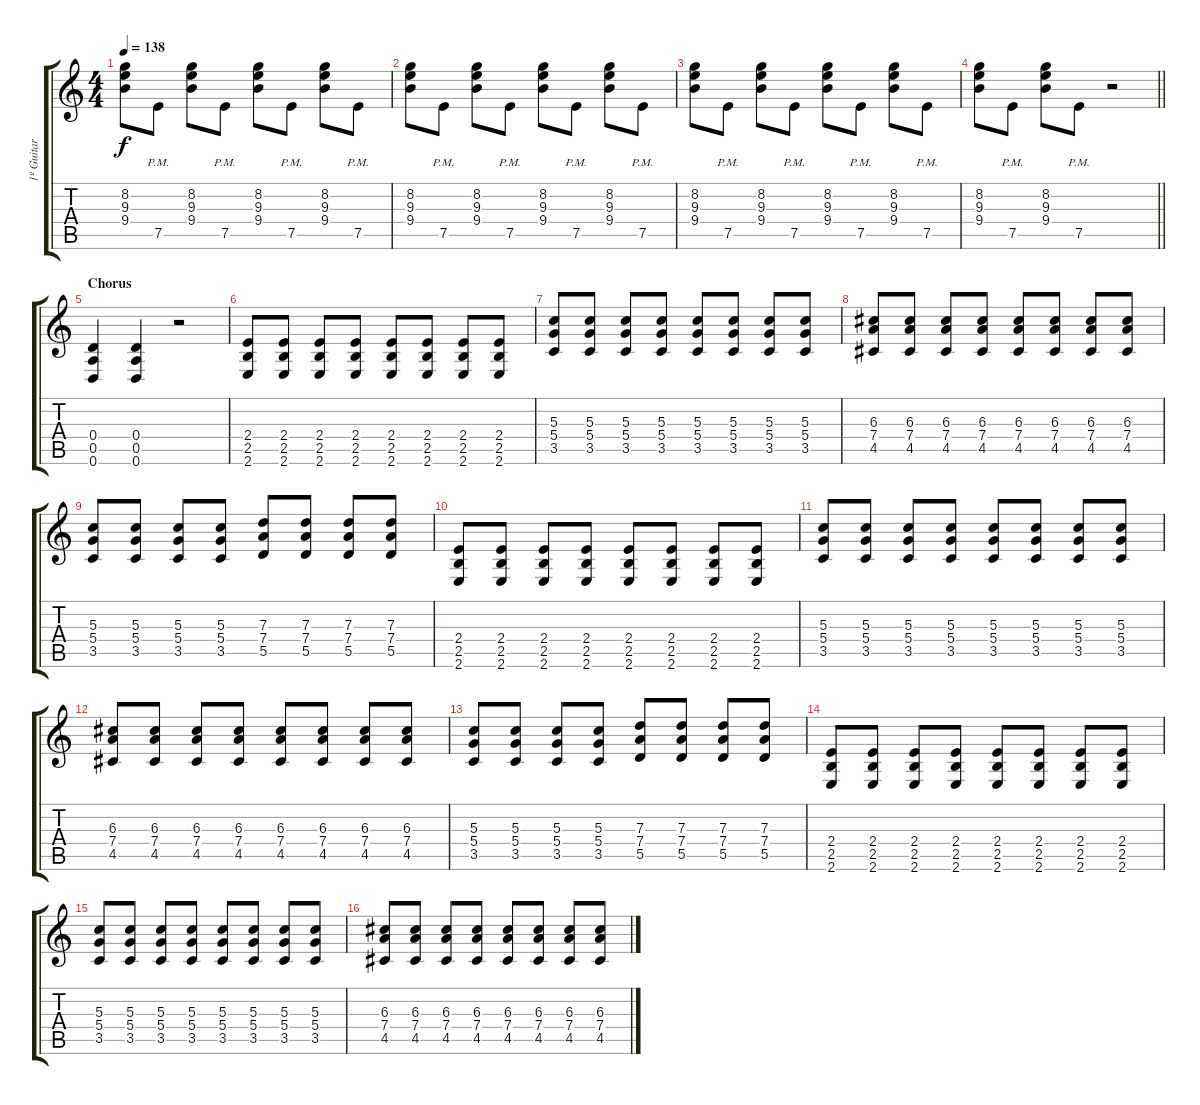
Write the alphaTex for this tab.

\track ("1º Guitar" "1º Guitar") {instrument distortionguitar}
\staff {score tabs}
\tuning (E4 B3 G3 D3 A2 D2) {hide}
\ts (4 4)
\tempo 138
\clef g2
\ks c
(8.2 9.3 9.4).8{dy f} 7.5{pm}.8 (8.2 9.3 9.4).8 7.5{pm}.8 (8.2 9.3 9.4).8 7.5{pm}.8 (8.2 9.3 9.4).8 7.5{pm}.8 |
(8.2 9.3 9.4).8 7.5{pm}.8 (8.2 9.3 9.4).8 7.5{pm}.8 (8.2 9.3 9.4).8 7.5{pm}.8 (8.2 9.3 9.4).8 7.5{pm}.8 |
(8.2 9.3 9.4).8 7.5{pm}.8 (8.2 9.3 9.4).8 7.5{pm}.8 (8.2 9.3 9.4).8 7.5{pm}.8 (8.2 9.3 9.4).8 7.5{pm}.8 |
\barLineRight lightlight
(8.2 9.3 9.4).8 7.5{pm}.8 (8.2 9.3 9.4).8 7.5{pm}.8 r.2 |
\section ("" "Chorus")
(0.4 0.5 0.6).4{volume 13} (0.4 0.5 0.6).4 r.2 |
(2.4 2.5 2.6).8 (2.4 2.5 2.6).8 (2.4 2.5 2.6).8 (2.4 2.5 2.6).8 (2.4 2.5 2.6).8 (2.4 2.5 2.6).8 (2.4 2.5 2.6).8 (2.4 2.5 2.6).8 |
(5.3 5.4 3.5).8 (5.3 5.4 3.5).8 (5.3 5.4 3.5).8 (5.3 5.4 3.5).8 (5.3 5.4 3.5).8 (5.3 5.4 3.5).8 (5.3 5.4 3.5).8 (5.3 5.4 3.5).8 |
(6.3 7.4 4.5).8 (6.3 7.4 4.5).8 (6.3 7.4 4.5).8 (6.3 7.4 4.5).8 (6.3 7.4 4.5).8 (6.3 7.4 4.5).8 (6.3 7.4 4.5).8 (6.3 7.4 4.5).8 |
(5.3 5.4 3.5).8 (5.3 5.4 3.5).8 (5.3 5.4 3.5).8 (5.3 5.4 3.5).8 (7.3 7.4 5.5).8 (7.3 7.4 5.5).8 (7.3 7.4 5.5).8 (7.3 7.4 5.5).8 |
(2.4 2.5 2.6).8 (2.4 2.5 2.6).8 (2.4 2.5 2.6).8 (2.4 2.5 2.6).8 (2.4 2.5 2.6).8 (2.4 2.5 2.6).8 (2.4 2.5 2.6).8 (2.4 2.5 2.6).8 |
(5.3 5.4 3.5).8 (5.3 5.4 3.5).8 (5.3 5.4 3.5).8 (5.3 5.4 3.5).8 (5.3 5.4 3.5).8 (5.3 5.4 3.5).8 (5.3 5.4 3.5).8 (5.3 5.4 3.5).8 |
(6.3 7.4 4.5).8 (6.3 7.4 4.5).8 (6.3 7.4 4.5).8 (6.3 7.4 4.5).8 (6.3 7.4 4.5).8 (6.3 7.4 4.5).8 (6.3 7.4 4.5).8 (6.3 7.4 4.5).8 |
(5.3 5.4 3.5).8 (5.3 5.4 3.5).8 (5.3 5.4 3.5).8 (5.3 5.4 3.5).8 (7.3 7.4 5.5).8 (7.3 7.4 5.5).8 (7.3 7.4 5.5).8 (7.3 7.4 5.5).8 |
(2.4 2.5 2.6).8 (2.4 2.5 2.6).8 (2.4 2.5 2.6).8 (2.4 2.5 2.6).8 (2.4 2.5 2.6).8 (2.4 2.5 2.6).8 (2.4 2.5 2.6).8 (2.4 2.5 2.6).8 |
(5.3 5.4 3.5).8 (5.3 5.4 3.5).8 (5.3 5.4 3.5).8 (5.3 5.4 3.5).8 (5.3 5.4 3.5).8 (5.3 5.4 3.5).8 (5.3 5.4 3.5).8 (5.3 5.4 3.5).8 |
(6.3 7.4 4.5).8 (6.3 7.4 4.5).8 (6.3 7.4 4.5).8 (6.3 7.4 4.5).8 (6.3 7.4 4.5).8 (6.3 7.4 4.5).8 (6.3 7.4 4.5).8 (6.3 7.4 4.5).8
